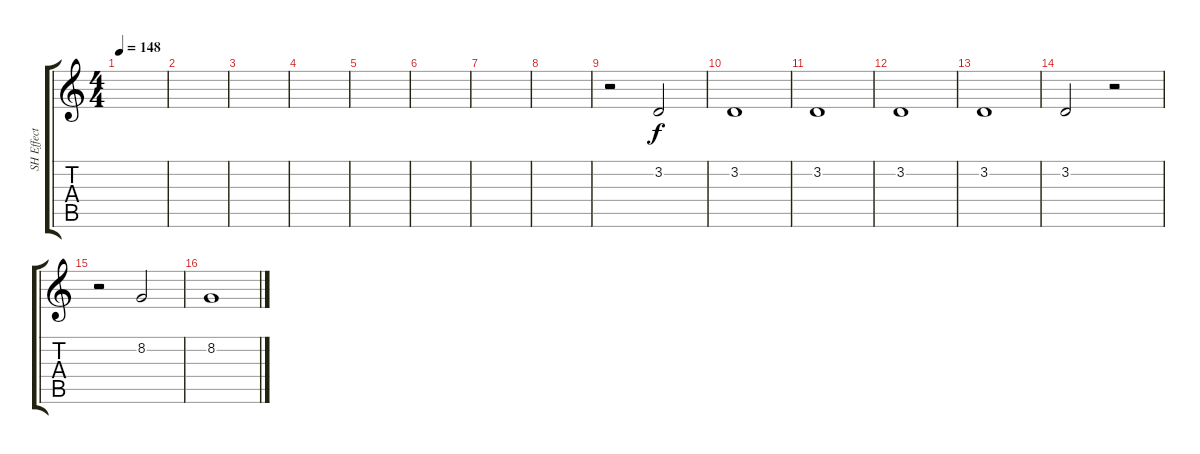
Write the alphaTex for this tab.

\track ("SH Effect" "SH Effect") {instrument choiraahs}
\staff {score tabs}
\tuning (E4 B3 G3 D3 A2 E2) {hide}
\ts (4 4)
\tempo 148
\clef g2
\ks c
|
|
|
|
|
|
|
|
r.2 3.2.2 |
3.2.1 |
3.2.1 |
3.2.1 |
3.2.1 |
3.2.2 r.2 |
r.2 8.2.2 |
8.2.1
